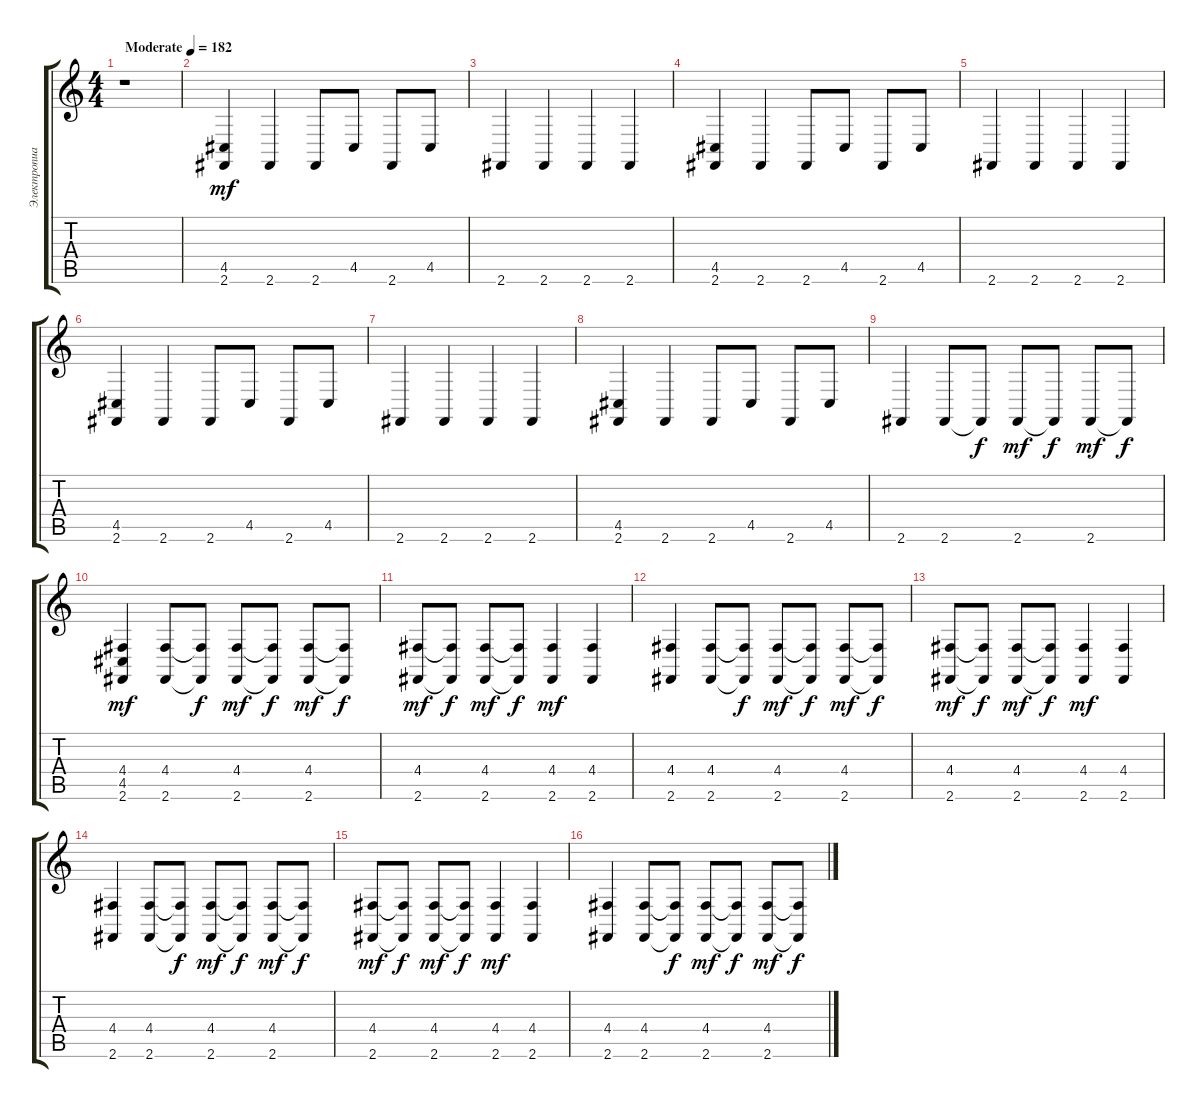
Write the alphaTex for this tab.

\track ("Электропиано" "Электропиа") {instrument celesta}
\staff {score tabs}
\tuning (E4 B3 G3 D3 A2 E2) {hide}
\ts (4 4)
\tempo (182 "Moderate")
\clef g2
\ks c
r.1{dy mf instrument celesta} |
(4.5 2.6).4 2.6.4 2.6.8 4.5.8 2.6.8 4.5.8 |
2.6.4 2.6.4 2.6.4 2.6.4 |
(4.5 2.6).4 2.6.4 2.6.8 4.5.8 2.6.8 4.5.8 |
2.6.4 2.6.4 2.6.4 2.6.4 |
(4.5 2.6).4 2.6.4 2.6.8 4.5.8 2.6.8 4.5.8 |
2.6.4 2.6.4 2.6.4 2.6.4 |
(4.5 2.6).4 2.6.4 2.6.8 4.5.8 2.6.8 4.5.8 |
2.6.4 2.6.8 2.6{t}.8{dy f} 2.6.8{dy mf} 2.6{t}.8{dy f} 2.6.8{dy mf} 2.6{t}.8{dy f} |
(4.4 4.5 2.6).4{dy mf} (4.4 2.6).8 (4.4{t} 2.6{t}).8{dy f} (4.4 2.6).8{dy mf} (4.4{t} 2.6{t}).8{dy f} (4.4 2.6).8{dy mf} (4.4{t} 2.6{t}).8{dy f} |
(4.4 2.6).8{dy mf} (4.4{t} 2.6{t}).8{dy f} (4.4 2.6).8{dy mf} (4.4{t} 2.6{t}).8{dy f} (4.4 2.6).4{dy mf} (4.4 2.6).4 |
(4.4 2.6).4 (4.4 2.6).8 (4.4{t} 2.6{t}).8{dy f} (4.4 2.6).8{dy mf} (4.4{t} 2.6{t}).8{dy f} (4.4 2.6).8{dy mf} (4.4{t} 2.6{t}).8{dy f} |
(4.4 2.6).8{dy mf} (4.4{t} 2.6{t}).8{dy f} (4.4 2.6).8{dy mf} (4.4{t} 2.6{t}).8{dy f} (4.4 2.6).4{dy mf} (4.4 2.6).4 |
(4.4 2.6).4 (4.4 2.6).8 (4.4{t} 2.6{t}).8{dy f} (4.4 2.6).8{dy mf} (4.4{t} 2.6{t}).8{dy f} (4.4 2.6).8{dy mf} (4.4{t} 2.6{t}).8{dy f} |
(4.4 2.6).8{dy mf} (4.4{t} 2.6{t}).8{dy f} (4.4 2.6).8{dy mf} (4.4{t} 2.6{t}).8{dy f} (4.4 2.6).4{dy mf} (4.4 2.6).4 |
(4.4 2.6).4 (4.4 2.6).8 (4.4{t} 2.6{t}).8{dy f} (4.4 2.6).8{dy mf} (4.4{t} 2.6{t}).8{dy f} (4.4 2.6).8{dy mf} (4.4{t} 2.6{t}).8{dy f}
